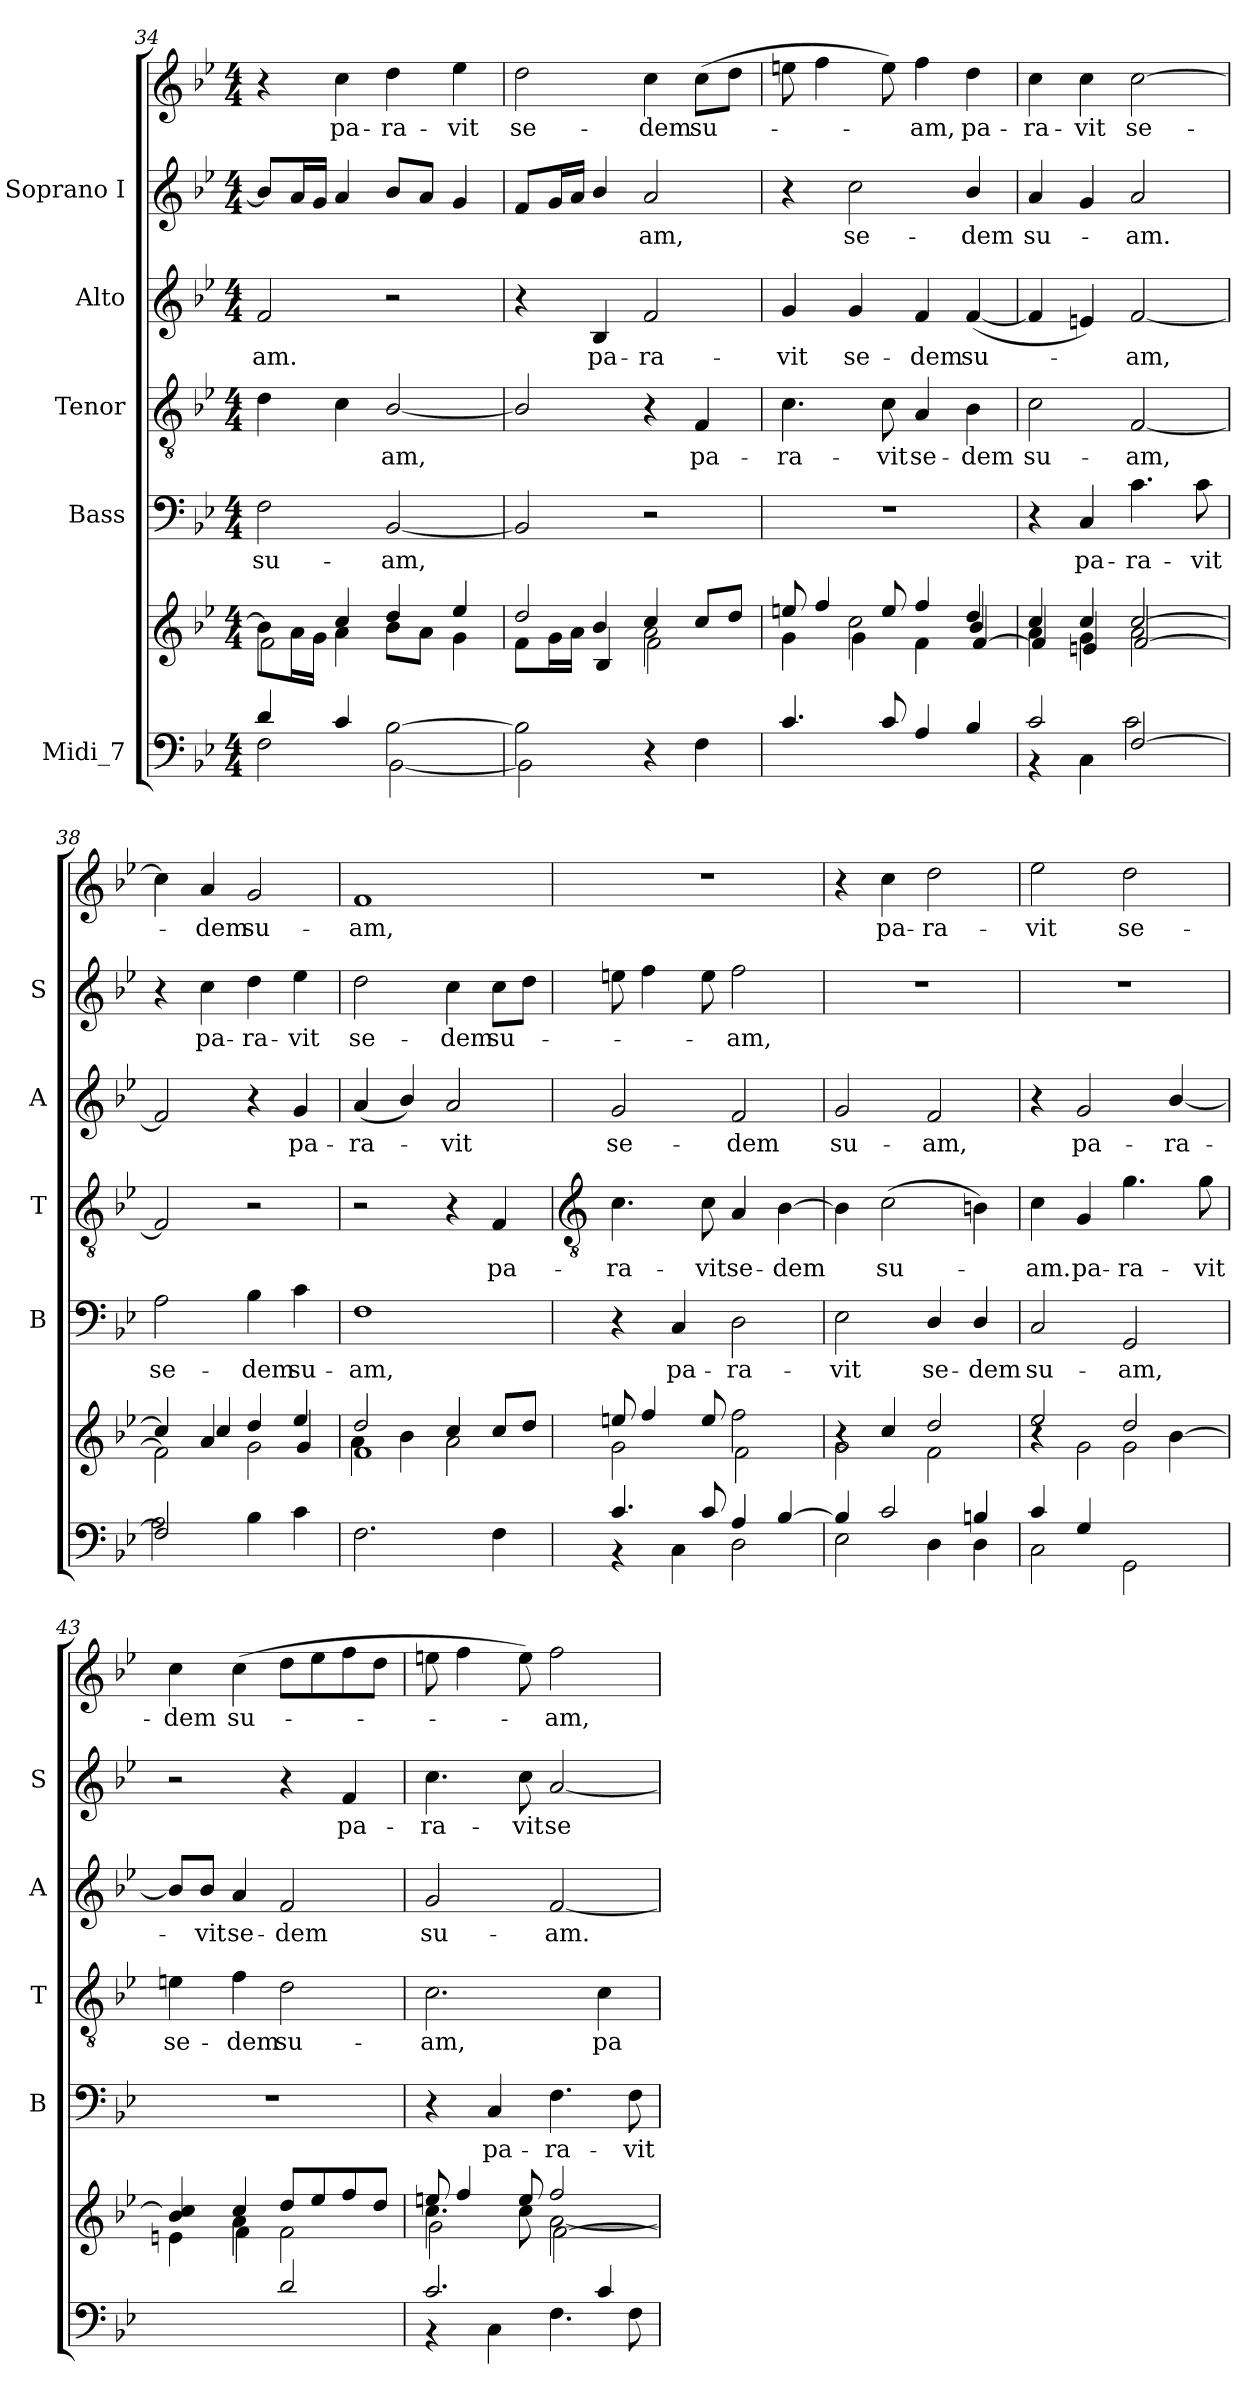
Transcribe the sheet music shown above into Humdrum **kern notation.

**kern	**kern	**kern	**text	**kern	**text	**kern	**text	**kern	**text	**kern	**text
*part5	*part5	*part4	*part4	*part3	*part3	*part2	*part2	*part1	*part1	*part1	*part1
*staff7	*staff6	*staff5	*staff5	*staff4	*staff4	*staff3	*staff3	*staff2	*staff2	*staff1	*staff1
*I"Midi_7	*	*I"Bass	*	*I"Tenor	*	*I"Alto	*	*I"Soprano I	*	*	*
*	*	*I'B	*	*I'T	*	*I'A	*	*I'S	*	*	*
!!LO:LB:g=z
*clefF4	*clefG2	*clefF4	*	*clefGv2	*	*clefG2	*	*clefG2	*	*clefG2	*
*k[b-e-]	*k[b-e-]	*k[b-e-]	*	*k[b-e-]	*	*k[b-e-]	*	*k[b-e-]	*	*k[b-e-]	*
*B-:	*B-:	*B-:	*	*B-:	*	*B-:	*	*B-:	*	*B-:	*
*M4/4	*M4/4	*M4/4	*	*M4/4	*	*M4/4	*	*M4/4	*	*M4/4	*
=34	=34	=34	=34	=34	=34	=34	=34	=34	=34	=34	=34
*^	*^	*	*	*	*	*	*	*	*	*	*
*	*	*	*^	*	*	*	*	*	*	*	*	*	*
!	!	!	!	!	!	!LO:LY:b	!	!	!	!LO:LY:b	!	!	!	!
4d/	2F	4ryy	8b-L]	2f\	2F	su-	4d	.	2f	am.	8b-L]	.	4r	.
.	.	.	16aL	.	.	.	.	.	.	.	16aL	.	.	.
.	.	.	16gJJ	.	.	.	.	.	.	.	16gJJ	.	.	.
!	!	!	!	!	!	!	!	!	!	!	!	!	!	!LO:LY:b
4c/	.	4cc/	4a	.	.	.	4c	.	.	.	4a	.	4cc	pa-
!	!	!	!	!	!	!LO:LY:b	!	!LO:LY:b	!	!	!	!	!	!LO:LY:b
[2B-\	[2BB-\	4dd/	8b-\L	2ryy	[2BB-	-am,	[2B-/	am,	2r	.	8b-L	.	4dd	-ra-
.	.	.	8a\J	.	.	.	.	.	.	.	8aJ	.	.	.
!	!	!	!	!	!	!	!	!	!	!	!	!	!	!LO:LY:b
.	.	4ee-/	4g\	.	.	.	.	.	.	.	4g	.	4ee-	-vit
=35	=35	=35	=35	=35	=35	=35	=35	=35	=35	=35	=35	=35	=35	=35
!	!	!	!	!	!	!	!	!	!	!	!	!	!	!LO:LY:b
2B-\]	2BB-\]	2dd/	8f\L	4ryy	2BB-]	.	2B-/]	.	4r	.	8fL	.	2dd	se-
.	.	.	16g\L	.	.	.	.	.	.	.	16gL	.	.	.
.	.	.	16a\JJ	.	.	.	.	.	.	.	16aJJ	.	.	.
!	!	!	!	!	!	!	!	!	!	!LO:LY:b	!	!	!	!
.	.	.	4b-/	4B-	.	.	.	.	4B-	pa-	4b-/	.	.	.
!	!	!	!	!	!	!	!	!	!	!LO:LY:b	!	!LO:LY:b	!	!LO:LY:b
4r	2ryy	4cc/	2a\	2f\	2r	.	4r	.	2f	-ra-	2a	am,	4cc	-dem
!	!	!	!	!	!	!	!	!LO:LY:b	!	!	!	!	!	!LO:LY:b
4F	.	8cc/L	.	.	.	.	4F	pa-	.	.	.	.	(>8ccL	su-
.	.	8dd/J	.	.	.	.	.	.	.	.	.	.	8ddJ	.
=36	=36	=36	=36	=36	=36	=36	=36	=36	=36	=36	=36	=36	=36	=36
!	!	!	!	!	!	!	!	!LO:LY:b	!	!LO:LY:b	!	!	!	!
4.c	1ryy	8een/	4ryy	4g\	1r	.	4.c	-ra-	4g	-vit	4r	.	8een	.
.	.	4ff/	.	.	.	.	.	.	.	.	.	.	4ff	.
!	!	!	!	!	!	!	!	!	!	!LO:LY:b	!	!LO:LY:b	!	!
.	.	.	2cc	4g\	.	.	.	.	4g	se-	2cc	-se-	.	.
!	!	!	!	!	!	!	!	!LO:LY:b	!	!	!	!	!	!
8c	.	8ee/	.	.	.	.	8c	-vit	.	.	.	.	8ee)	.
!	!	!	!	!	!	!	!	!LO:LY:b	!	!LO:LY:b	!	!	!	!LO:LY:b
4A	.	4ff/	.	4f\	.	.	4A	se-	4f	-dem	.	.	4ff	am,
!	!	!	!	!	!	!	!	!LO:LY:b	!	!LO:LY:b	!	!LO:LY:b	!	!LO:LY:b
4B-	.	4dd/	4b-/	[4f	.	.	4B-	-dem	(<[4f	su-	4b-/	-dem	4dd	pa-
=37	=37	=37	=37	=37	=37	=37	=37	=37	=37	=37	=37	=37	=37	=37
!	!	!	!	!	!	!	!	!LO:LY:b	!	!	!	!LO:LY:b	!	!LO:LY:b
2c/	4r	4cc/	4a	4f]	4r	.	2c	su-	4f]	.	4a	su-	4cc	ra-
!	!	!	!	!	!	!LO:LY:b	!	!	!	!	!	!	!	!LO:LY:b
.	4C\	4cc/	4g	4en	4C	pa-	.	.	4en)	.	4g	.	4cc	-vit
!	!	!	!	!	!	!LO:LY:b	!	!LO:LY:b	!	!LO:LY:b	!	!LO:LY:b	!	!LO:LY:b
[2F	2c	[2cc/	2a	[2f	4.c	-ra-	[2F	-am,	[2f	am,	2a	am.	[2cc	se-
!	!	!	!	!	!	!LO:LY:b	!	!	!	!	!	!	!	!
.	.	.	.	.	8c	-vit	.	.	.	.	.	.	.	.
=38	=38	=38	=38	=38	=38	=38	=38	=38	=38	=38	=38	=38	=38	=38
!	!	!	!	!	!	!LO:LY:b	!	!	!	!	!	!	!	!
2F]	2A	4cc/]	4ryy	2f\]	2A	se-	2F]	.	2f]	.	4r	.	4cc]	.
!	!	!	!	!	!	!	!	!	!	!	!	!LO:LY:b	!	!LO:LY:b
.	.	4a/	4cc/	.	.	.	.	.	.	.	4cc	-pa-	4a	dem
!	!	!	!	!	!	!LO:LY:b	!	!	!	!	!	!LO:LY:b	!	!LO:LY:b
2ryy	4B-	2g\	4dd/	4ryy	4B-	-dem	2r	.	4r	.	4dd	-ra-	2g	su-
!	!	!	!	!	!	!LO:LY:b	!	!	!	!LO:LY:b	!	!LO:LY:b	!	!
.	4c	.	4ee-/	4g	4c	su-	.	.	4g	pa-	4ee-	-vit	.	.
=39	=39	=39	=39	=39	=39	=39	=39	=39	=39	=39	=39	=39	=39	=39
!	!	!	!	!	!	!LO:LY:b	!	!	!	!LO:LY:b	!	!LO:LY:b	!	!LO:LY:b
2ryy	2.F	1f	2dd/	4a\	1F	-am,	2r	.	(<4a	-ra-	2dd	se-	1f	am,
.	.	.	.	4b-\	.	.	.	.	4b-/)	.	.	.	.	.
!	!	!	!	!	!	!	!	!	!	!LO:LY:b	!	!LO:LY:b	!	!
4ryy	.	.	4cc/	2a\	.	.	4r	.	2a	vit	4cc	-dem	.	.
!	!	!	!	!	!	!	!	!LO:LY:b	!	!	!	!LO:LY:b	!	!
4F	4ryy	.	8cc/L	.	.	.	4F	pa-	.	.	8ccL	su-	.	.
.	.	.	8dd/J	.	.	.	.	.	.	.	8ddJ	.	.	.
!!LO:LB:g=z
=40	=40	=40	=40	=40	=40	=40	=40	=40	=40	=40	=40	=40	=40	=40
*	*	*	*	*	*	*	*clefGv2	*	*	*	*	*	*	*
!	!	!	!	!	!	!	!	!LO:LY:b	!	!LO:LY:b	!	!	!	!
4.c/	4r	1ryy	8een/	2g\	4r	.	4.c	-ra-	2g	se-	8een	.	1r	.
.	.	.	4ff/	.	.	.	.	.	.	.	4ff	.	.	.
!	!	!	!	!	!	!LO:LY:b	!	!	!	!	!	!	!	!
.	4C	.	.	.	4C	pa-	.	.	.	.	.	.	.	.
!	!	!	!	!	!	!	!	!LO:LY:b	!	!	!	!	!	!
8c/	.	.	8ee/	.	.	.	8c	-vit	.	.	8ee	.	.	.
!	!	!	!	!	!	!LO:LY:b	!	!LO:LY:b	!	!LO:LY:b	!	!LO:LY:b	!	!
4A/	2D	.	2ff	2f\	2D	-ra-	4A	se-	2f	-dem	2ff	am,	.	.
!	!	!	!	!	!	!	!	!LO:LY:b	!	!	!	!	!	!
[4B-/	.	.	.	.	.	.	[4B-	-dem	.	.	.	.	.	.
=41	=41	=41	=41	=41	=41	=41	=41	=41	=41	=41	=41	=41	=41	=41
!	!	!	!	!	!	!LO:LY:b	!	!	!	!LO:LY:b	!	!	!	!
4B-/]	2E-	4r	1ryy	2g\	2E-	-vit	4B-]	.	2g	su-	1r	.	4r	.
!	!	!	!	!	!	!	!	!LO:LY:b	!	!	!	!	!	!LO:LY:b
2c/	.	4cc	.	.	.	.	(>2c	su-	.	.	.	.	4cc	pa-
!	!	!	!	!	!	!LO:LY:b	!	!	!	!LO:LY:b	!	!	!	!LO:LY:b
.	4D\	2dd	.	2f\	4D/	se-	.	.	2f	-am,	.	.	2dd	-ra-
!	!	!	!	!	!	!LO:LY:b	!	!	!	!	!	!	!	!
4Bn	4D\	.	.	.	4D/	-dem	4Bn)	.	.	.	.	.	.	.
=42	=42	=42	=42	=42	=42	=42	=42	=42	=42	=42	=42	=42	=42	=42
*	*	*	*	*^	*	*	*	*	*	*	*	*	*	*
!	!	!	!	!	!	!	!LO:LY:b	!	!LO:LY:b	!	!	!	!	!	!LO:LY:b
4c/	2C\	2ee-/	1ryy	4r	2ryy	2C	su-	4c	am.	4r	.	1r	.	2ee-	-vit
!	!	!	!	!	!	!	!	!	!LO:LY:b	!	!LO:LY:b	!	!	!	!
4G/	.	.	.	2g\	.	.	.	4G	pa-	2g	pa-	.	.	.	.
!	!	!	!	!	!	!	!LO:LY:b	!	!LO:LY:b	!	!	!	!	!	!LO:LY:b
2ryy	2GG\	2dd/	.	.	2g	2GG	-am,	4.g	-ra-	.	.	.	.	2dd	se-
!	!	!	!	!	!	!	!	!	!	!	!LO:LY:b	!	!	!	!
.	.	.	.	[4b-\	.	.	.	.	.	[4b-/	-ra-	.	.	.	.
!	!	!	!	!	!	!	!	!	!LO:LY:b	!	!	!	!	!	!
.	.	.	.	.	.	.	.	8g	-vit	.	.	.	.	.	.
=43	=43	=43	=43	=43	=43	=43	=43	=43	=43	=43	=43	=43	=43	=43	=43
!	!	!	!	!	!	!	!	!	!LO:LY:b	!	!	!	!	!	!LO:LY:b
2ryy	1ryy	4b- 4cc	2ryy	8b-\yy]	4en\	1r	.	4en	se-	8b-/L]	.	2r	.	4cc	-dem
!	!	!	!	!	!	!	!	!	!	!	!LO:LY:b	!	!	!	!
.	.	.	.	8b-/yy	.	.	.	.	.	8b-/J	vit	.	.	.	.
!	!	!	!	!	!	!	!	!	!LO:LY:b	!	!LO:LY:b	!	!	!	!LO:LY:b
.	.	4cc	.	4a\	4f\	.	.	4f	-dem	4a	se-	.	.	(>4cc	su-
!	!	!	!	!	!	!	!	!	!LO:LY:b	!	!LO:LY:b	!	!	!	!
2d	.	8dd/L	4ryy	2f\	2ryy	.	.	2d	su-	2f	-dem	4r	.	8ddL	.
.	.	8ee-/	.	.	.	.	.	.	.	.	.	.	.	8ee-	.
!	!	!	!	!	!	!	!	!	!	!	!	!	!LO:LY:b	!	!
.	.	8ff/	4f\yy	.	.	.	.	.	.	.	.	4f	pa-	8ff	.
.	.	8dd/J	.	.	.	.	.	.	.	.	.	.	.	8ddJ	.
*	*	*	*	*v	*v	*	*	*	*	*	*	*	*	*	*
=44	=44	=44	=44	=44	=44	=44	=44	=44	=44	=44	=44	=44	=44	=44
!	!	!	!	!	!	!	!	!LO:LY:b	!	!LO:LY:b	!	!LO:LY:b	!	!
2.c/	4r	8een/	4.cc	2g\	4r	.	2.c	-am,	2g	su-	4.cc	ra-	8een	.
.	.	4ff/	.	.	.	.	.	.	.	.	.	.	4ff	.
!	!	!	!	!	!	!LO:LY:b	!	!	!	!	!	!	!	!
.	4C	.	.	.	4C	pa-	.	.	.	.	.	.	.	.
!	!	!	!	!	!	!	!	!	!	!	!	!LO:LY:b	!	!
.	.	8ee	8cc	.	.	.	.	.	.	.	8cc	-vit	8ee)	.
!	!	!	!	!	!	!LO:LY:b	!	!	!	!LO:LY:b	!	!LO:LY:b	!	!LO:LY:b
.	4.F	2ff	[2a\	[2f\	4.F	-ra-	.	.	[2f	-am.	[2a	se-	2ff	-am,
!	!	!	!	!	!	!	!	!LO:LY:b	!	!	!	!	!	!
4c/	.	.	.	.	.	.	4c	pa-	.	.	.	.	.	.
!	!	!	!	!	!	!LO:LY:b	!	!	!	!	!	!	!	!
.	8F	.	.	.	8F	-vit	.	.	.	.	.	.	.	.
*v	*v	*	*	*	*	*	*	*	*	*	*	*	*	*
*	*v	*v	*v	*	*	*	*	*	*	*	*	*	*
=	=	=	=	=	=	=	=	=	=	=	=
*-	*-	*-	*-	*-	*-	*-	*-	*-	*-	*-	*-
